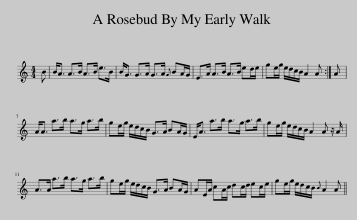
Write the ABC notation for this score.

X:1
L:1/8
M:4/4
I:linebreak $
K:C
V:1 treble
V:1
 B | B<A A>B A>B e>B | B<G G>A G>A{G} BA/G/ | E>A A>B A>B ed/e/ | ge/g/ e/d/c/B/ A2 A :| %5
 A |$ A<A a>b a>g a>b | ge/g/ e/d/c/B/ G>A BA/G/ | E<A a>b a>g a>b | ge/g/ e/d/c/B/ A2 A z/ A/ |$ %10
 A>A a>b a>g a>b | ge/g/ e/d/c/B/ G>A BA/G/ | AE/A/ cA/c/ dc/d/ ec/e/ | ge/g/ e/d/c/B/{B} A2 A || %14
